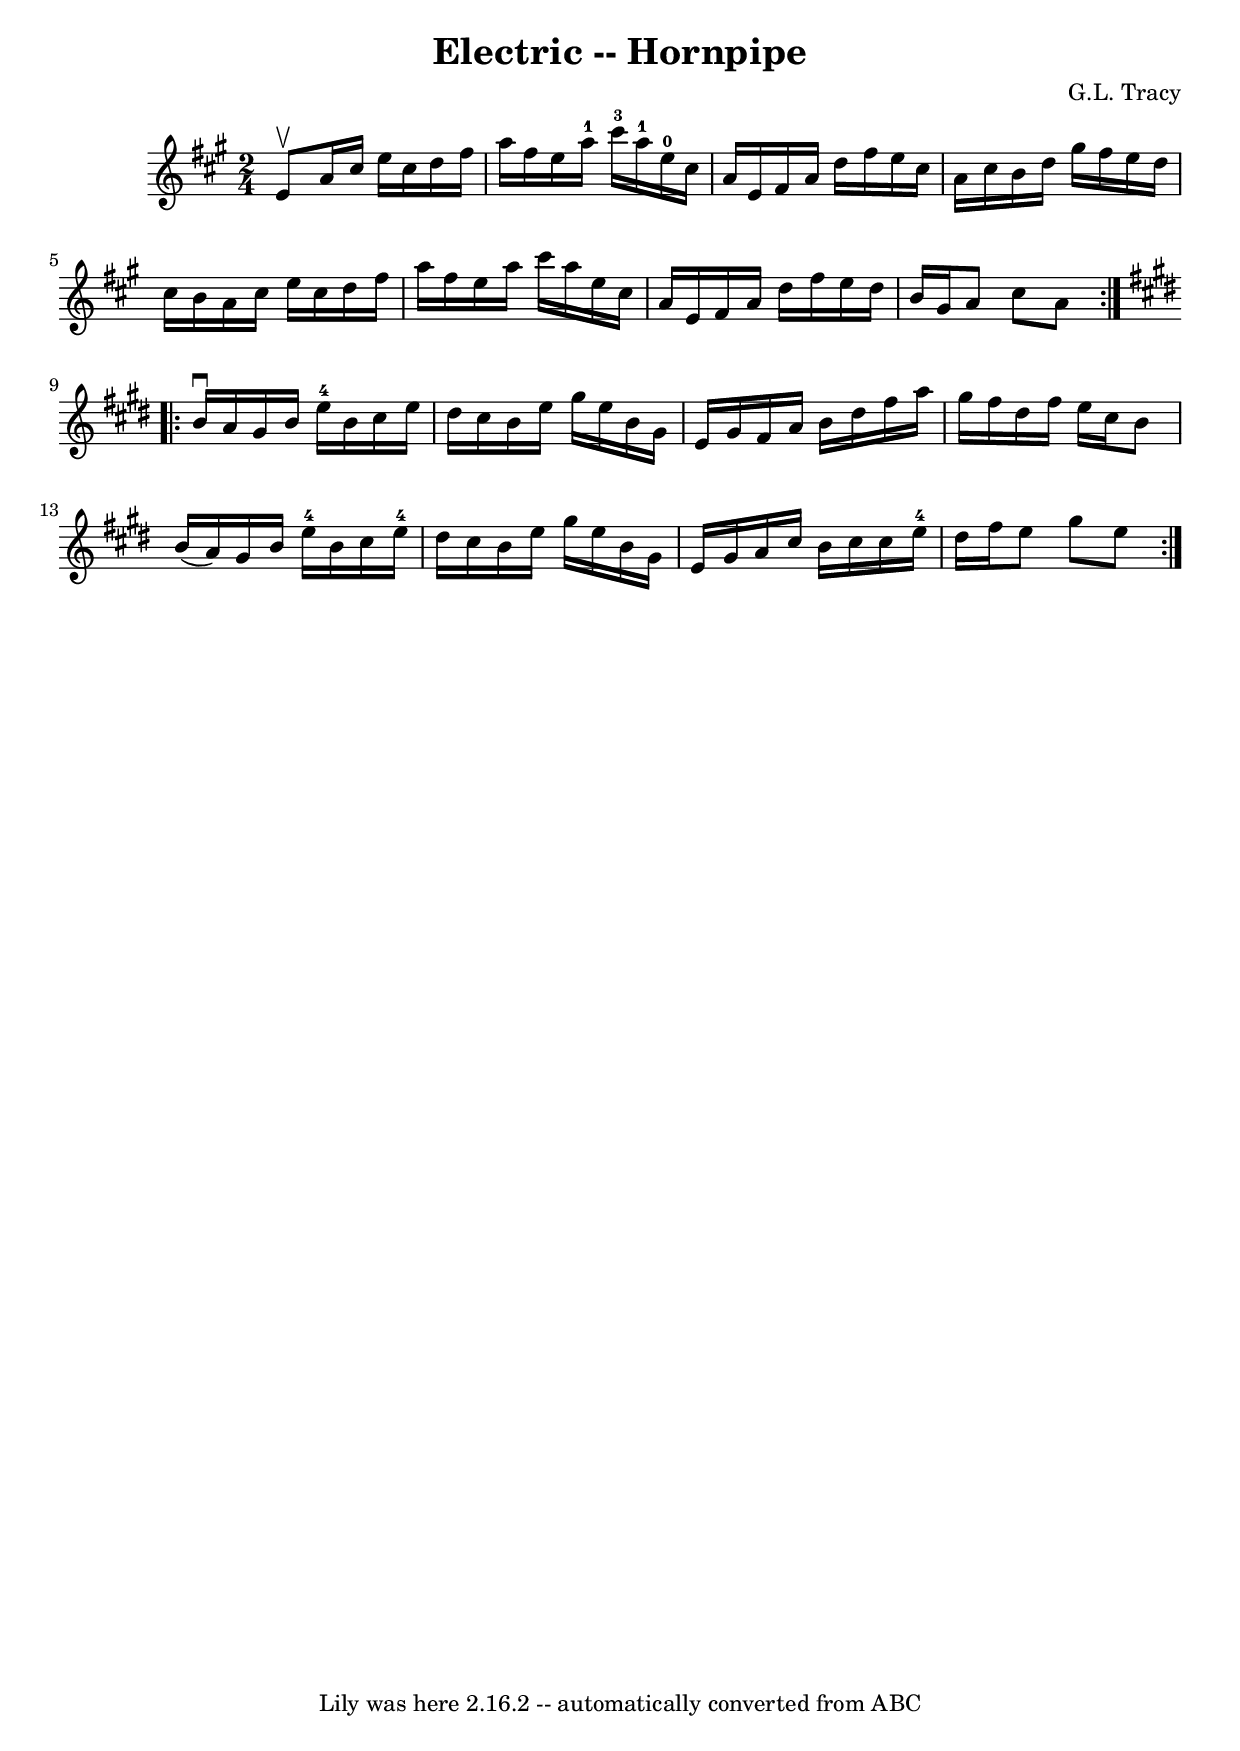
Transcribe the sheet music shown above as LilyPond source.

\version "2.16.2"
\include "Mammoth.ily"
\header {
  %% book = "Cole's 1000 Fiddle Tunes"
  composer = "G.L. Tracy"
  crossRefNumber = "1"
  footnotes = ""
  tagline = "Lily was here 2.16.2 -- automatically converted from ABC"
  title = "Electric -- Hornpipe"

}
voicedefault =  {



  \repeat volta 2 {

    \time 2/4 
    \key a \major
 e'8^\upbow |
    a'16 cis''16 e''16    
    cis''16 d''16 fis''16 a''16 fis''16  |
    e''16 a''16-1 
    cis'''16-3 a''16-1 e''16-0 cis''16 a'16 e'16  |
    
    fis'16 a'16 d''16 fis''16 e''16 cis''16 a'16 cis''16  
    |
    b'16 d''16 gis''16 fis''16 e''16 d''16 cis''16    
    b'16  |
    a'16 cis''16 e''16 cis''16 d''16 fis''16    
    a''16 fis''16  |
    e''16 a''16 cis'''16 a''16 e''16    
    cis''16 a'16 e'16  |
    fis'16 a'16 d''16 fis''16    
    e''16 d''16 b'16 gis'16  |
    a'8 cis''8 a'8  
  }   

  \key e \major
   
  \repeat volta 2 {
    b'16^\downbow a'16  |
    gis'16    
    b'16 e''16-4 b'16 cis''16 e''16 dis''16 cis''16  |
    
    b'16 e''16 gis''16 e''16 b'16 gis'16 e'16 gis'16  |
    
    fis'16 a'16 b'16 dis''16 fis''16 a''16 gis''16 fis''16 
    |
    dis''16 fis''16 e''16 cis''16 b'8 b'16 (a'16) 
    |
    gis'16 b'16 e''16-4 b'16 cis''16 e''16-4   
    dis''16 cis''16  |
    b'16 e''16 gis''16 e''16 b'16    
    gis'16 e'16 gis'16  |
    a'16 cis''16 b'16 cis''16    
    cis''16 e''16-4 dis''16 fis''16  |
    e''8 gis''8 e''8  

  }   

}

\score{
  <<

    \context Staff="default"
    {
      \voicedefault 
      
    }

  >>
  \layout {
    
  }
  \midi {
  }

}
